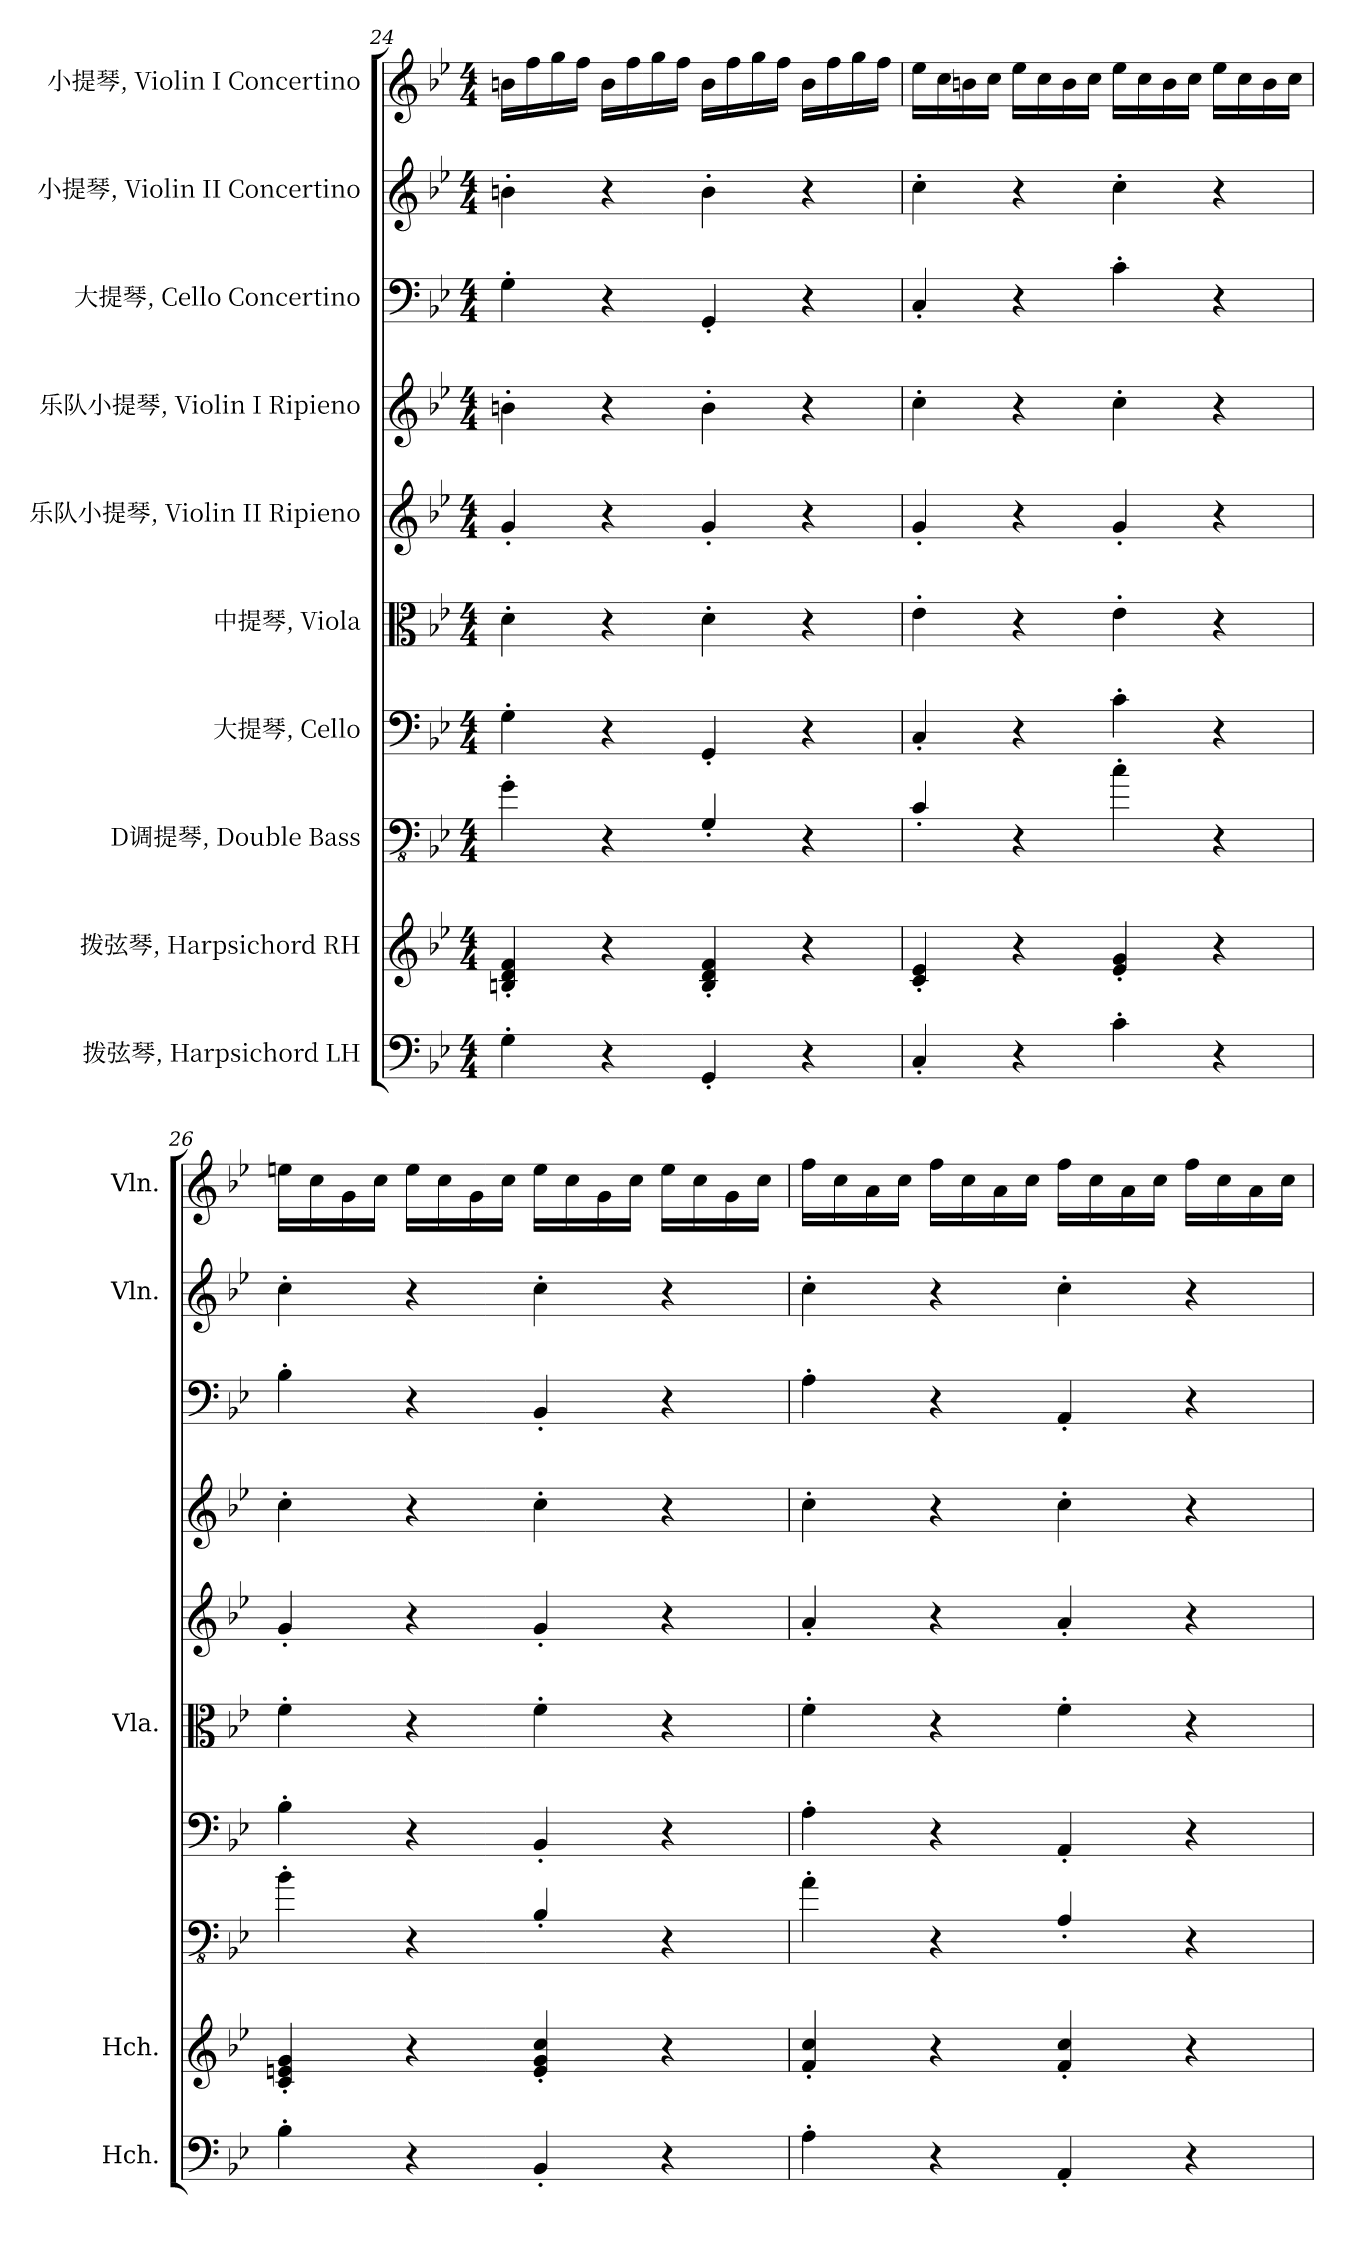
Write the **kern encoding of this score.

**kern	**kern	**kern	**kern	**kern	**kern	**kern	**kern	**kern	**kern
*part10	*part9	*part8	*part7	*part6	*part5	*part4	*part3	*part2	*part1
*staff10	*staff9	*staff8	*staff7	*staff6	*staff5	*staff4	*staff3	*staff2	*staff1
*I"拨弦琴, Harpsichord LH	*I"拨弦琴, Harpsichord RH	*I"D调提琴, Double Bass	*I"大提琴, Cello	*I"中提琴, Viola	*I"乐队小提琴, Violin II Ripieno	*I"乐队小提琴, Violin I Ripieno	*I"大提琴, Cello Concertino	*I"小提琴, Violin II Concertino	*I"小提琴, Violin I Concertino
*I'Hch.	*I'Hch.	*	*	*I'Vla.	*	*	*	*I'Vln.	*I'Vln.
*clefF4	*clefG2	*clefFv4	*clefF4	*clefC3	*clefG2	*clefG2	*clefF4	*clefG2	*clefG2
*	*	*ITrd7c12	*	*	*	*	*	*	*
*k[b-e-]	*k[b-e-]	*k[b-e-]	*k[b-e-]	*k[b-e-]	*k[b-e-]	*k[b-e-]	*k[b-e-]	*k[b-e-]	*k[b-e-]
*M4/4	*M4/4	*M4/4	*M4/4	*M4/4	*M4/4	*M4/4	*M4/4	*M4/4	*M4/4
=24	=24	=24	=24	=24	=24	=24	=24	=24	=24
4G'\	4Bn/' 4d/' 4f/'	4GG'\	4G'\	4d'\	4g'/	4bn'\	4G'\	4bn'\	16bn\LL
.	.	.	.	.	.	.	.	.	16ff\
.	.	.	.	.	.	.	.	.	16gg\
.	.	.	.	.	.	.	.	.	16ff\JJ
4r	4r	4r	4r	4r	4r	4r	4r	4r	16b\LL
.	.	.	.	.	.	.	.	.	16ff\
.	.	.	.	.	.	.	.	.	16gg\
.	.	.	.	.	.	.	.	.	16ff\JJ
4GG'/	4B/' 4d/' 4f/'	4GGG'/	4GG'/	4d'\	4g'/	4b'\	4GG'/	4b'\	16b\LL
.	.	.	.	.	.	.	.	.	16ff\
.	.	.	.	.	.	.	.	.	16gg\
.	.	.	.	.	.	.	.	.	16ff\JJ
4r	4r	4r	4r	4r	4r	4r	4r	4r	16b\LL
.	.	.	.	.	.	.	.	.	16ff\
.	.	.	.	.	.	.	.	.	16gg\
.	.	.	.	.	.	.	.	.	16ff\JJ
!!LO:PB:g=z
=25	=25	=25	=25	=25	=25	=25	=25	=25	=25
4C'/	4c/' 4e-/'	4CC'/	4C'/	4e-'\	4g'/	4cc'\	4C'/	4cc'\	16ee-\LL
.	.	.	.	.	.	.	.	.	16cc\
.	.	.	.	.	.	.	.	.	16bn\
.	.	.	.	.	.	.	.	.	16cc\JJ
4r	4r	4r	4r	4r	4r	4r	4r	4r	16ee-\LL
.	.	.	.	.	.	.	.	.	16cc\
.	.	.	.	.	.	.	.	.	16b\
.	.	.	.	.	.	.	.	.	16cc\JJ
4c'\	4e-/' 4g/'	4C'\	4c'\	4e-'\	4g'/	4cc'\	4c'\	4cc'\	16ee-\LL
.	.	.	.	.	.	.	.	.	16cc\
.	.	.	.	.	.	.	.	.	16b\
.	.	.	.	.	.	.	.	.	16cc\JJ
4r	4r	4r	4r	4r	4r	4r	4r	4r	16ee-\LL
.	.	.	.	.	.	.	.	.	16cc\
.	.	.	.	.	.	.	.	.	16b\
.	.	.	.	.	.	.	.	.	16cc\JJ
=26	=26	=26	=26	=26	=26	=26	=26	=26	=26
4B-'\	4c/' 4en/' 4g/'	4BB-'\	4B-'\	4f'\	4g'/	4cc'\	4B-'\	4cc'\	16een\LL
.	.	.	.	.	.	.	.	.	16cc\
.	.	.	.	.	.	.	.	.	16g\
.	.	.	.	.	.	.	.	.	16cc\JJ
4r	4r	4r	4r	4r	4r	4r	4r	4r	16ee\LL
.	.	.	.	.	.	.	.	.	16cc\
.	.	.	.	.	.	.	.	.	16g\
.	.	.	.	.	.	.	.	.	16cc\JJ
4BB-'/	4e/' 4g/' 4cc/'	4BBB-'/	4BB-'/	4f'\	4g'/	4cc'\	4BB-'/	4cc'\	16ee\LL
.	.	.	.	.	.	.	.	.	16cc\
.	.	.	.	.	.	.	.	.	16g\
.	.	.	.	.	.	.	.	.	16cc\JJ
4r	4r	4r	4r	4r	4r	4r	4r	4r	16ee\LL
.	.	.	.	.	.	.	.	.	16cc\
.	.	.	.	.	.	.	.	.	16g\
.	.	.	.	.	.	.	.	.	16cc\JJ
!!LO:PB:g=z
=27	=27	=27	=27	=27	=27	=27	=27	=27	=27
4A'\	4f/' 4cc/'	4AA'\	4A'\	4f'\	4a'/	4cc'\	4A'\	4cc'\	16ff\LL
.	.	.	.	.	.	.	.	.	16cc\
.	.	.	.	.	.	.	.	.	16a\
.	.	.	.	.	.	.	.	.	16cc\JJ
4r	4r	4r	4r	4r	4r	4r	4r	4r	16ff\LL
.	.	.	.	.	.	.	.	.	16cc\
.	.	.	.	.	.	.	.	.	16a\
.	.	.	.	.	.	.	.	.	16cc\JJ
4AA'/	4f/' 4cc/'	4AAA'/	4AA'/	4f'\	4a'/	4cc'\	4AA'/	4cc'\	16ff\LL
.	.	.	.	.	.	.	.	.	16cc\
.	.	.	.	.	.	.	.	.	16a\
.	.	.	.	.	.	.	.	.	16cc\JJ
4r	4r	4r	4r	4r	4r	4r	4r	4r	16ff\LL
.	.	.	.	.	.	.	.	.	16cc\
.	.	.	.	.	.	.	.	.	16a\
.	.	.	.	.	.	.	.	.	16cc\JJ
=	=	=	=	=	=	=	=	=	=
*-	*-	*-	*-	*-	*-	*-	*-	*-	*-
